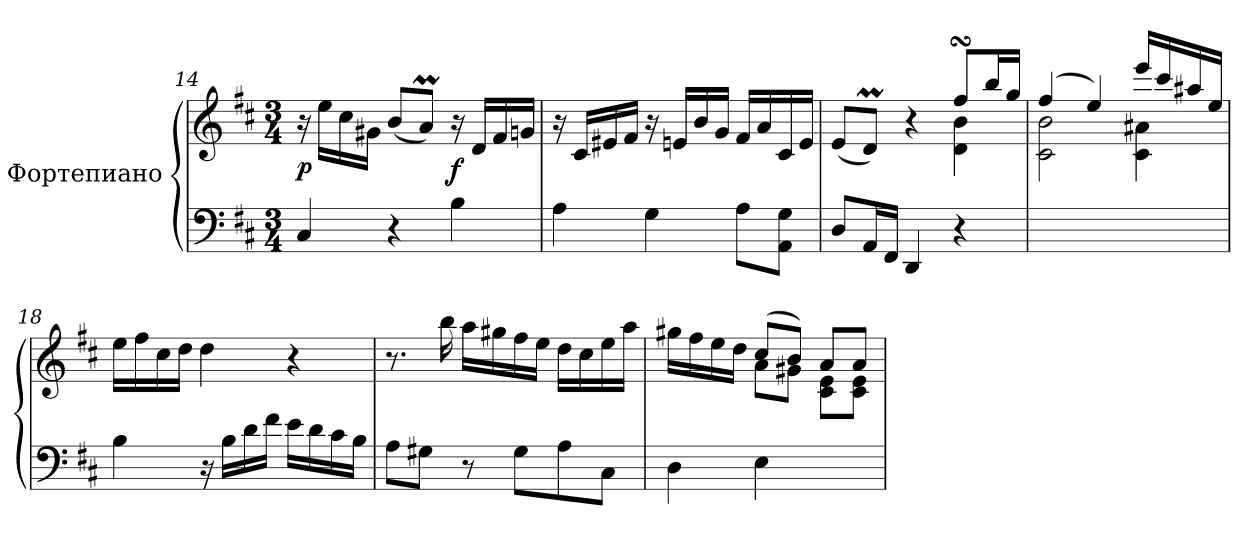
**kern	**kern	**dynam
*part1	*part1	*part1
*staff2	*staff1	*staff1/2
*I"Фортепиано	*	*
*clefF4	*clefG2	*
*k[f#c#]	*k[f#c#]	*
*D:	*D:	*
*M3/4	*M3/4	*
=14	=14	=14
!	!	!LO:DY:b
4C#/	16r	p
.	16ee\LL	.
.	16cc#\	.
.	16g#X\JJ	.
4r	(<8b/L	.
.	8aM/J)	.
!	!	!LO:DY:b
4B\	16r	f
.	16d/LL	.
.	16f#/	.
.	16gn/JJ	.
!!LO:LB:g=z
=15	=15	=15
4A\	16r	.
.	16c#/LL	.
.	16e#X/	.
.	16f#/JJ	.
4G\	16r	.
.	16en/LL	.
.	16b/	.
.	16g/JJ	.
8A\L	16f#/LL	.
.	16a/	.
8AA\ 8G\J	16c#/	.
.	16e/JJ	.
=16	=16	=16
*	*^	*
8D/L	(<8e/L	2ryy	.
16AA/L	8dM/J)	.	.
16FF#/JJ	.	.	.
4DD/	4r	.	.
4r	8ff#sSsS/L	4d\ 4b\	.
.	16bb/L	.	.
.	16gg/JJ	.	.
=17	=17	=17	=17
2.ryy	(>4ff#/	2c#\ 2b\	.
.	4ee/)	.	.
.	16eee/LL	4c#\ 4a#X\	.
.	16ccc#/	.	.
.	16aa#X/	.	.
.	16ee/JJ	.	.
*	*v	*v	*
=18	=18	=18
4B\	16ee\LL	.
.	16ff#\	.
.	16cc#\	.
.	16dd\JJ	.
16r	4dd\	.
16B\LL	.	.
16d\	.	.
16f#\JJ	.	.
16e\LL	4r	.
16d\	.	.
16c#\	.	.
16B\JJ	.	.
!!LO:LB:g=z
=19	=19	=19
8A\L	8.r	.
8G#X\J	.	.
.	16bb\	.
8r	16aa\LL	.
.	16gg#X\	.
8G#\L	16ff#\	.
.	16ee\JJ	.
8A\	16dd\LL	.
.	16cc#\	.
8C#\J	16ee\	.
.	16aa\JJ	.
=20	=20	=20
*	*^	*
4D\	16gg#X\LL	4ryy	.
.	16ff#\	.	.
.	16ee\	.	.
.	16dd\JJ	.	.
4E\	(>8cc#/L	8a\L	.
.	8b/J)	8g#X\J	.
4ryy	8a/L	8c#\ 8e\L	.
.	8a/J	8c#\ 8e\J	.
*	*v	*v	*
=	=	=
*-	*-	*-
